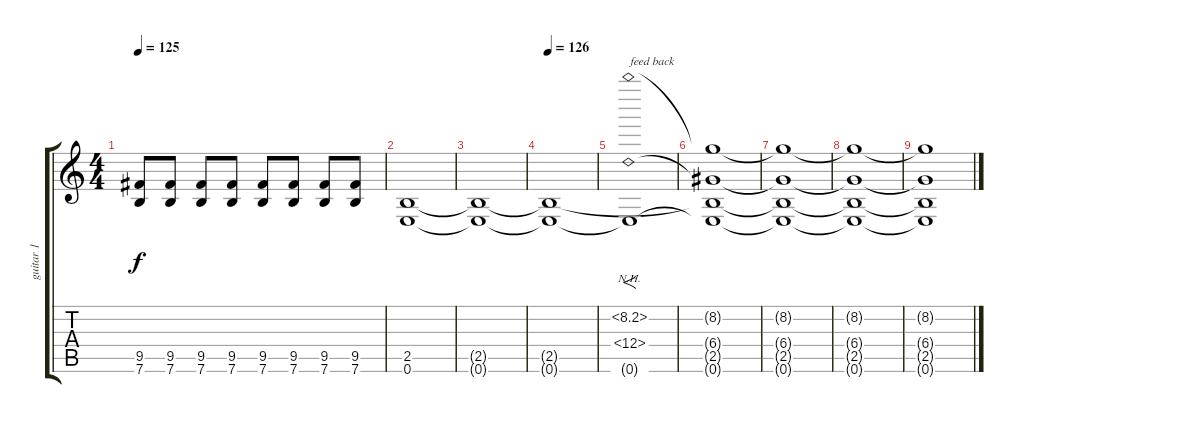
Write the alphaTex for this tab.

\track (" guitar 1 (Ray Toro)" " guitar 1 ") {instrument distortionguitar}
\staff {score tabs}
\tuning (E4 B3 G3 D3 A2 E2) {hide}
\ts (4 4)
\tempo 125
\clef g2
\ks c
(9.5 7.6).8{dy f} (9.5 7.6).8 (9.5 7.6).8 (9.5 7.6).8 (9.5 7.6).8 (9.5 7.6).8 (9.5 7.6).8 (9.5 7.6).8 |
(2.5 0.6).1 |
(2.5{t} 0.6{t}).1 |
\tempo 126
(2.5{t} 0.6{t}).1{volume 4} |
(8.2{nh} 6.4{nh} 0.6{t}).1{f txt "feed back" volume 9 balance 8} |
(8.2{t} 6.4{t} 2.5{t} 0.6{t}).1{balance 11} |
(8.2{t} 6.4{t} 2.5{t} 0.6{t}).1{volume 3} |
(8.2{t} 6.4{t} 2.5{t} 0.6{t}).1 |
(8.2{t} 6.4{t} 2.5{t} 0.6{t}).1
